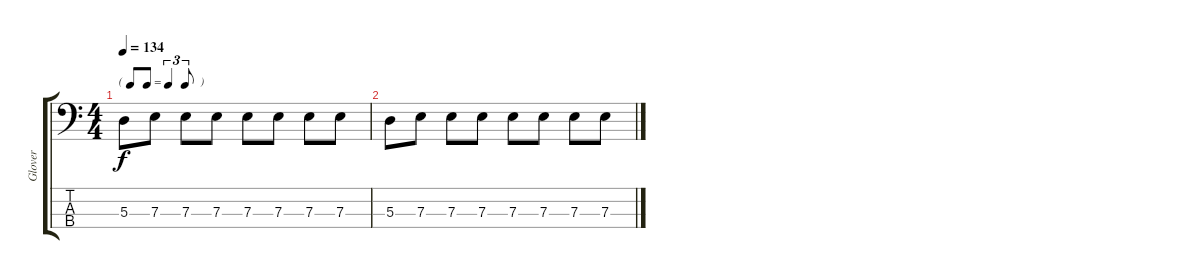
\track ("Glover" "Glover") {instrument electricbassfinger}
\staff {score tabs}
\tuning (G2 D2 A1 E1) {hide}
\ts (4 4)
\tf triplet8th
\tempo 134
\clef f4
\ks c
5.3.8{dy f} 7.3.8 7.3.8 7.3.8 7.3.8 7.3.8 7.3.8 7.3.8 |
5.3.8 7.3.8 7.3.8 7.3.8 7.3.8 7.3.8 7.3.8 7.3.8
